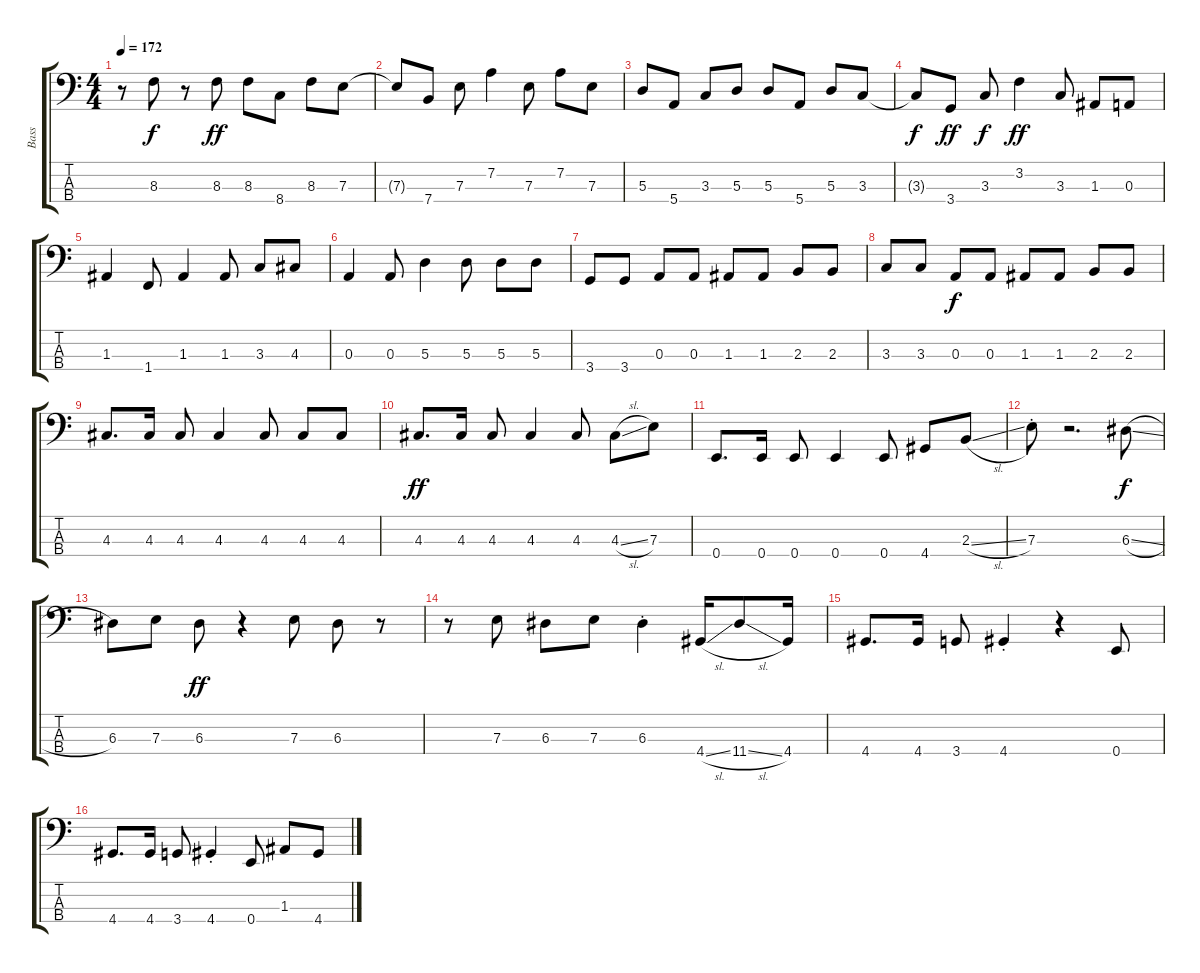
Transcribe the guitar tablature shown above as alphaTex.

\track ("Bass" "Bass") {instrument electricbassfinger}
\staff {score tabs}
\tuning (G2 D2 A1 E1) {hide}
\ts (4 4)
\tempo 172
\clef f4
\ks c
r.8{dy ff} 8.3.8{dy f} r.8 8.3.8{dy ff} 8.3.8 8.4.8 8.3.8 7.3.8 |
7.3{t}.8 7.4.8 7.3.8 7.2.4 7.3.8 7.2.8 7.3.8 |
5.3.8 5.4.8 3.3.8 5.3.8 5.3.8 5.4.8 5.3.8 3.3.8 |
3.3{t}.8{dy f} 3.4.8{dy ff} 3.3.8{dy f} 3.2.4{dy ff} 3.3.8 1.3.8 0.3.8 |
1.3.4 1.4.8 1.3.4 1.3.8 3.3.8 4.3.8 |
0.3.4 0.3.8 5.3.4 5.3.8 5.3.8 5.3.8 |
3.4.8 3.4.8 0.3.8 0.3.8 1.3.8 1.3.8 2.3.8 2.3.8 |
3.3.8 3.3.8 0.3.8{dy f} 0.3.8 1.3.8 1.3.8 2.3.8 2.3.8 |
4.3.8{d} 4.3.16 4.3.8 4.3.4 4.3.8 4.3.8 4.3.8 |
4.3.8{d dy ff} 4.3.16 4.3.8 4.3.4 4.3.8 4.3{sl}.8 7.3.8 |
0.4.8{d} 0.4.16 0.4.8 0.4.4 0.4.8 4.4.8 2.3{sl}.8 |
7.3{st}.8 r.2{d} 6.3{sl}.8{dy f} |
6.3.8 7.3.8 6.3.8{dy ff} r.4 7.3.8 6.3.8 r.8 |
r.8 7.3.8 6.3.8 7.3.8 6.3{st}.4 4.4{sl}.16 11.4{sl}.8 4.4.16 |
4.4.8{d} 4.4.16 3.4.8 4.4{st}.4 r.4 0.4.8 |
4.4.8{d} 4.4.16 3.4.8 4.4{st}.4 0.4.8 1.3.8 4.4.8
